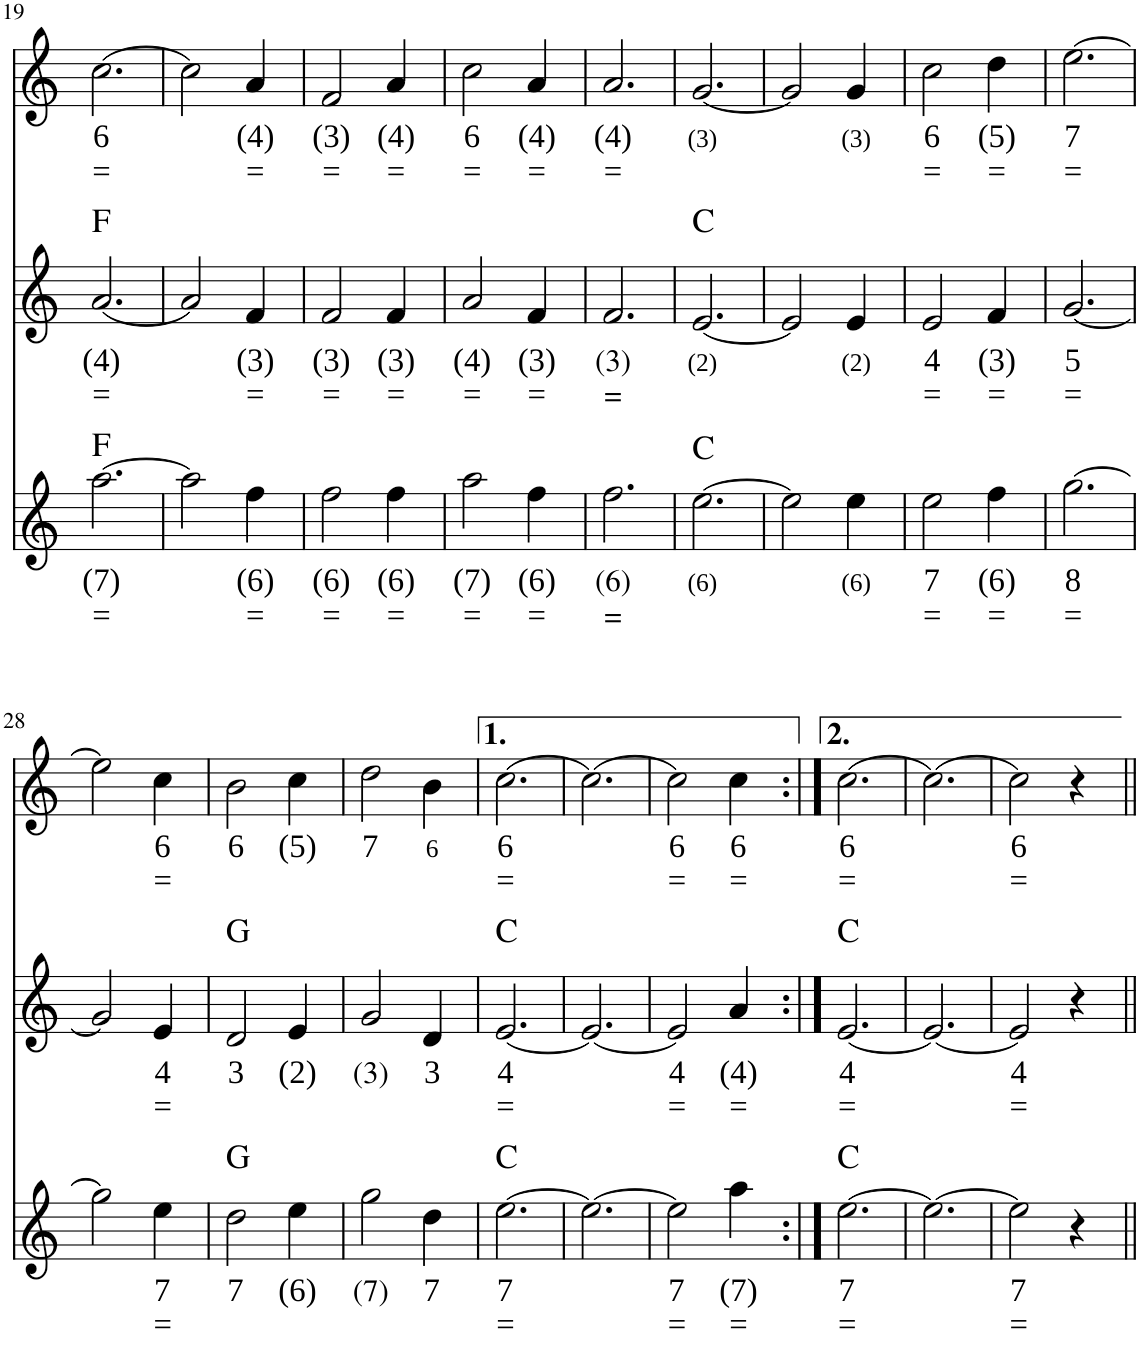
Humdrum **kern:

**kern	**text	**text	**harte	**kern	**text	**text	**harte	**kern	**text	**text
*part3	*part3	*part3	*part3	*part2	*part2	*part2	*part2	*part1	*part1	*part1
*staff3	*staff3	*staff3	*	*staff2	*staff2	*staff2	*	*staff1	*staff1	*staff1
*I"Viool	*	*	*	*I"Accordion	*	*	*	*I"Voice	*	*
*	*	*	*	*I'Acc	*	*	*	*	*	*
!!LO:PB:g=z
*clefG2	*	*	*	*clefG2	*	*	*	*clefG2	*	*
*k[]	*	*	*	*k[]	*	*	*	*k[]	*	*
*M3/4	*	*	*	*M3/4	*	*	*	*M3/4	*	*
=19	=19	=19	=19	=19	=19	=19	=19	=19	=19	=19
!	!LO:LY:b	!LO:LY:b	!	!	!LO:LY:b	!LO:LY:b	!	!	!LO:LY:b	!LO:LY:b
[2.aa\	(7)	=	F:maj	[2.a/	(4)	=	F:maj	[2.cc\	6	=
=20	=20	=20	=20	=20	=20	=20	=20	=20	=20	=20
2aa\]	.	.	.	2a/]	.	.	.	2cc\]	.	.
!	!LO:LY:b	!LO:LY:b	!	!	!LO:LY:b	!LO:LY:b	!	!	!LO:LY:b	!LO:LY:b
4ff\	(6)	=	.	4f/	(3)	=	.	4a/	(4)	=
=21	=21	=21	=21	=21	=21	=21	=21	=21	=21	=21
!	!LO:LY:b	!LO:LY:b	!	!	!LO:LY:b	!LO:LY:b	!	!	!LO:LY:b	!LO:LY:b
2ff\	(6)	=	.	2f/	(3)	=	.	2f/	(3)	=
!	!LO:LY:b	!LO:LY:b	!	!	!LO:LY:b	!LO:LY:b	!	!	!LO:LY:b	!LO:LY:b
4ff\	(6)	=	.	4f/	(3)	=	.	4a/	(4)	=
=22	=22	=22	=22	=22	=22	=22	=22	=22	=22	=22
!	!LO:LY:b	!LO:LY:b	!	!	!LO:LY:b	!LO:LY:b	!	!	!LO:LY:b	!LO:LY:b
2aa\	(7)	=	.	2a/	(4)	=	.	2cc\	6	=
!	!LO:LY:b	!LO:LY:b	!	!	!LO:LY:b	!LO:LY:b	!	!	!LO:LY:b	!LO:LY:b
4ff\	(6)	=	.	4f/	(3)	=	.	4a/	(4)	=
=23	=23	=23	=23	=23	=23	=23	=23	=23	=23	=23
!	!LO:LY:b	!LO:LY:b	!	!	!LO:LY:b	!LO:LY:b	!	!	!LO:LY:b	!LO:LY:b
2.ff\	(6)	=	.	2.f/	(3)	=	.	2.a/	(4)	=
=24	=24	=24	=24	=24	=24	=24	=24	=24	=24	=24
!	!LO:LY:b	!	!	!	!LO:LY:b	!	!	!	!LO:LY:b	!
[2.ee\	(6)	.	C:maj	[2.e/	(2)	.	C:maj	[2.g/	(3)	.
=25	=25	=25	=25	=25	=25	=25	=25	=25	=25	=25
2ee\]	.	.	.	2e/]	.	.	.	2g/]	.	.
!	!LO:LY:b	!	!	!	!LO:LY:b	!	!	!	!LO:LY:b	!
4ee\	(6)	.	.	4e/	(2)	.	.	4g/	(3)	.
=26	=26	=26	=26	=26	=26	=26	=26	=26	=26	=26
!	!LO:LY:b	!LO:LY:b	!	!	!LO:LY:b	!LO:LY:b	!	!	!LO:LY:b	!LO:LY:b
2ee\	7	=	.	2e/	4	=	.	2cc\	6	=
!	!LO:LY:b	!LO:LY:b	!	!	!LO:LY:b	!LO:LY:b	!	!	!LO:LY:b	!LO:LY:b
4ff\	(6)	=	.	4f/	(3)	=	.	4dd\	(5)	=
=27	=27	=27	=27	=27	=27	=27	=27	=27	=27	=27
!	!LO:LY:b	!LO:LY:b	!	!	!LO:LY:b	!LO:LY:b	!	!	!LO:LY:b	!LO:LY:b
[2.gg\	8	=	.	[2.g/	5	=	.	[2.ee\	7	=
!!LO:LB:g=z
=28	=28	=28	=28	=28	=28	=28	=28	=28	=28	=28
2gg\]	.	.	.	2g/]	.	.	.	2ee\]	.	.
!	!LO:LY:b	!LO:LY:b	!	!	!LO:LY:b	!LO:LY:b	!	!	!LO:LY:b	!LO:LY:b
4ee\	7	=	.	4e/	4	=	.	4cc\	6	=
=29	=29	=29	=29	=29	=29	=29	=29	=29	=29	=29
!	!LO:LY:b	!	!	!	!LO:LY:b	!	!	!	!LO:LY:b	!
2dd\	7	.	G:maj	2d/	3	.	G:maj	2b\	6	.
!	!LO:LY:b	!	!	!	!LO:LY:b	!	!	!	!LO:LY:b	!
4ee\	(6)	.	.	4e/	(2)	.	.	4cc\	(5)	.
=30	=30	=30	=30	=30	=30	=30	=30	=30	=30	=30
!	!LO:LY:b	!	!	!	!LO:LY:b	!	!	!	!LO:LY:b	!
2gg\	(7)	.	.	2g/	(3)	.	.	2dd\	7	.
!	!LO:LY:b	!	!	!	!LO:LY:b	!	!	!	!LO:LY:b	!
4dd\	7	.	.	4d/	3	.	.	4b\	6	.
=31	=31	=31	=31	=31	=31	=31	=31	=31	=31	=31
!	!LO:LY:b	!LO:LY:b	!	!	!LO:LY:b	!LO:LY:b	!	!	!LO:LY:b	!LO:LY:b
[2.ee\	7	=	C:maj	[2.e/	4	=	C:maj	[2.cc\	6	=
=32	=32	=32	=32	=32	=32	=32	=32	=32	=32	=32
2.ee\_	.	.	.	2.e/_	.	.	.	2.cc\_	.	.
=33	=33	=33	=33	=33	=33	=33	=33	=33	=33	=33
!	!LO:LY:b	!LO:LY:b	!	!	!LO:LY:b	!LO:LY:b	!	!	!LO:LY:b	!LO:LY:b
2ee\]	7	=	.	2e/]	4	=	.	2cc\]	6	=
!	!LO:LY:b	!LO:LY:b	!	!	!LO:LY:b	!LO:LY:b	!	!	!LO:LY:b	!LO:LY:b
4aa\	(7)	=	.	4a/	(4)	=	.	4cc\	6	=
=34:|!	=34:|!	=34:|!	=34:|!	=34:|!	=34:|!	=34:|!	=34:|!	=34:|!	=34:|!	=34:|!
!	!LO:LY:b	!LO:LY:b	!	!	!LO:LY:b	!LO:LY:b	!	!	!LO:LY:b	!LO:LY:b
[2.ee\	7	=	C:maj	[2.e/	4	=	C:maj	[2.cc\	6	=
=35	=35	=35	=35	=35	=35	=35	=35	=35	=35	=35
2.ee\_	.	.	.	2.e/_	.	.	.	2.cc\_	.	.
=36	=36	=36	=36	=36	=36	=36	=36	=36	=36	=36
!	!LO:LY:b	!LO:LY:b	!	!	!LO:LY:b	!LO:LY:b	!	!	!LO:LY:b	!LO:LY:b
2ee\]	7	=	.	2e/]	4	=	.	2cc\]	6	=
4r	.	.	.	4r	.	.	.	4r	.	.
=||	=||	=||	=||	=||	=||	=||	=||	=||	=||	=||
*-	*-	*-	*-	*-	*-	*-	*-	*-	*-	*-
